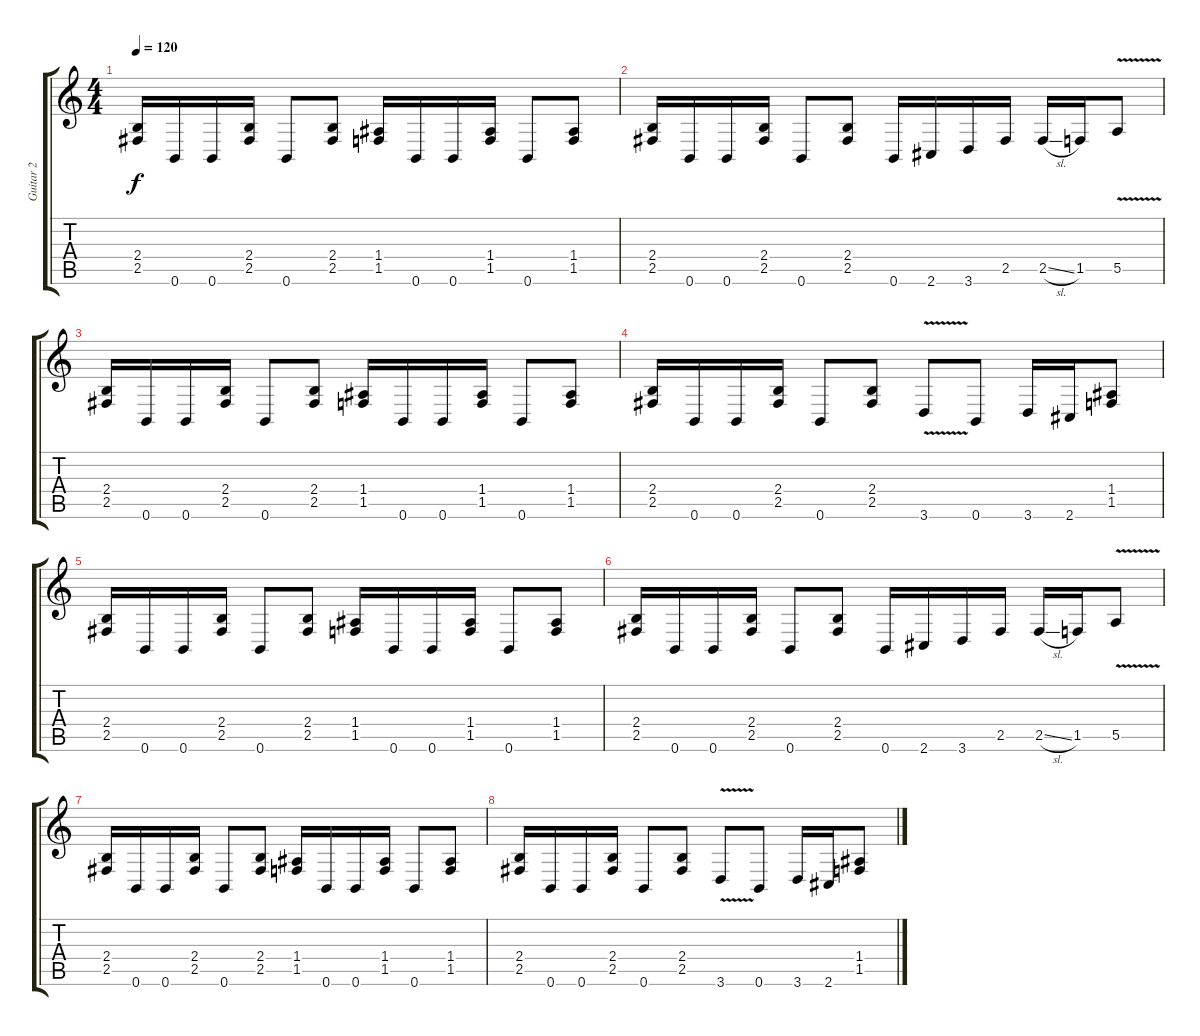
\track ("Guitar 2" "Guitar 2") {instrument distortionguitar}
\staff {score tabs}
\tuning (B3 Gb3 D3 A2 E2 B1) {hide}
\ts (4 4)
\tempo 120
\clef g2
\ks c
(2.4 2.5).16{dy f} 0.6.16 0.6.16 (2.4 2.5).16 0.6.8 (2.4 2.5).8 (1.4 1.5).16 0.6.16 0.6.16 (1.4 1.5).16 0.6.8 (1.4 1.5).8 |
(2.4 2.5).16 0.6.16 0.6.16 (2.4 2.5).16 0.6.8 (2.4 2.5).8 0.6.16 2.6.16 3.6.16 2.5.16 2.5{sl}.16 1.5.16 5.5{v}.8 |
(2.4 2.5).16 0.6.16 0.6.16 (2.4 2.5).16 0.6.8 (2.4 2.5).8 (1.4 1.5).16 0.6.16 0.6.16 (1.4 1.5).16 0.6.8 (1.4 1.5).8 |
(2.4 2.5).16 0.6.16 0.6.16 (2.4 2.5).16 0.6.8 (2.4 2.5).8 3.6{v}.8 0.6.8 3.6.16 2.6.16 (1.4 1.5).8 |
(2.4 2.5).16 0.6.16 0.6.16 (2.4 2.5).16 0.6.8 (2.4 2.5).8 (1.4 1.5).16 0.6.16 0.6.16 (1.4 1.5).16 0.6.8 (1.4 1.5).8 |
(2.4 2.5).16 0.6.16 0.6.16 (2.4 2.5).16 0.6.8 (2.4 2.5).8 0.6.16 2.6.16 3.6.16 2.5.16 2.5{sl}.16 1.5.16 5.5{v}.8 |
(2.4 2.5).16 0.6.16 0.6.16 (2.4 2.5).16 0.6.8 (2.4 2.5).8 (1.4 1.5).16 0.6.16 0.6.16 (1.4 1.5).16 0.6.8 (1.4 1.5).8 |
(2.4 2.5).16 0.6.16 0.6.16 (2.4 2.5).16 0.6.8 (2.4 2.5).8 3.6{v}.8 0.6.8 3.6.16 2.6.16 (1.4 1.5).8
